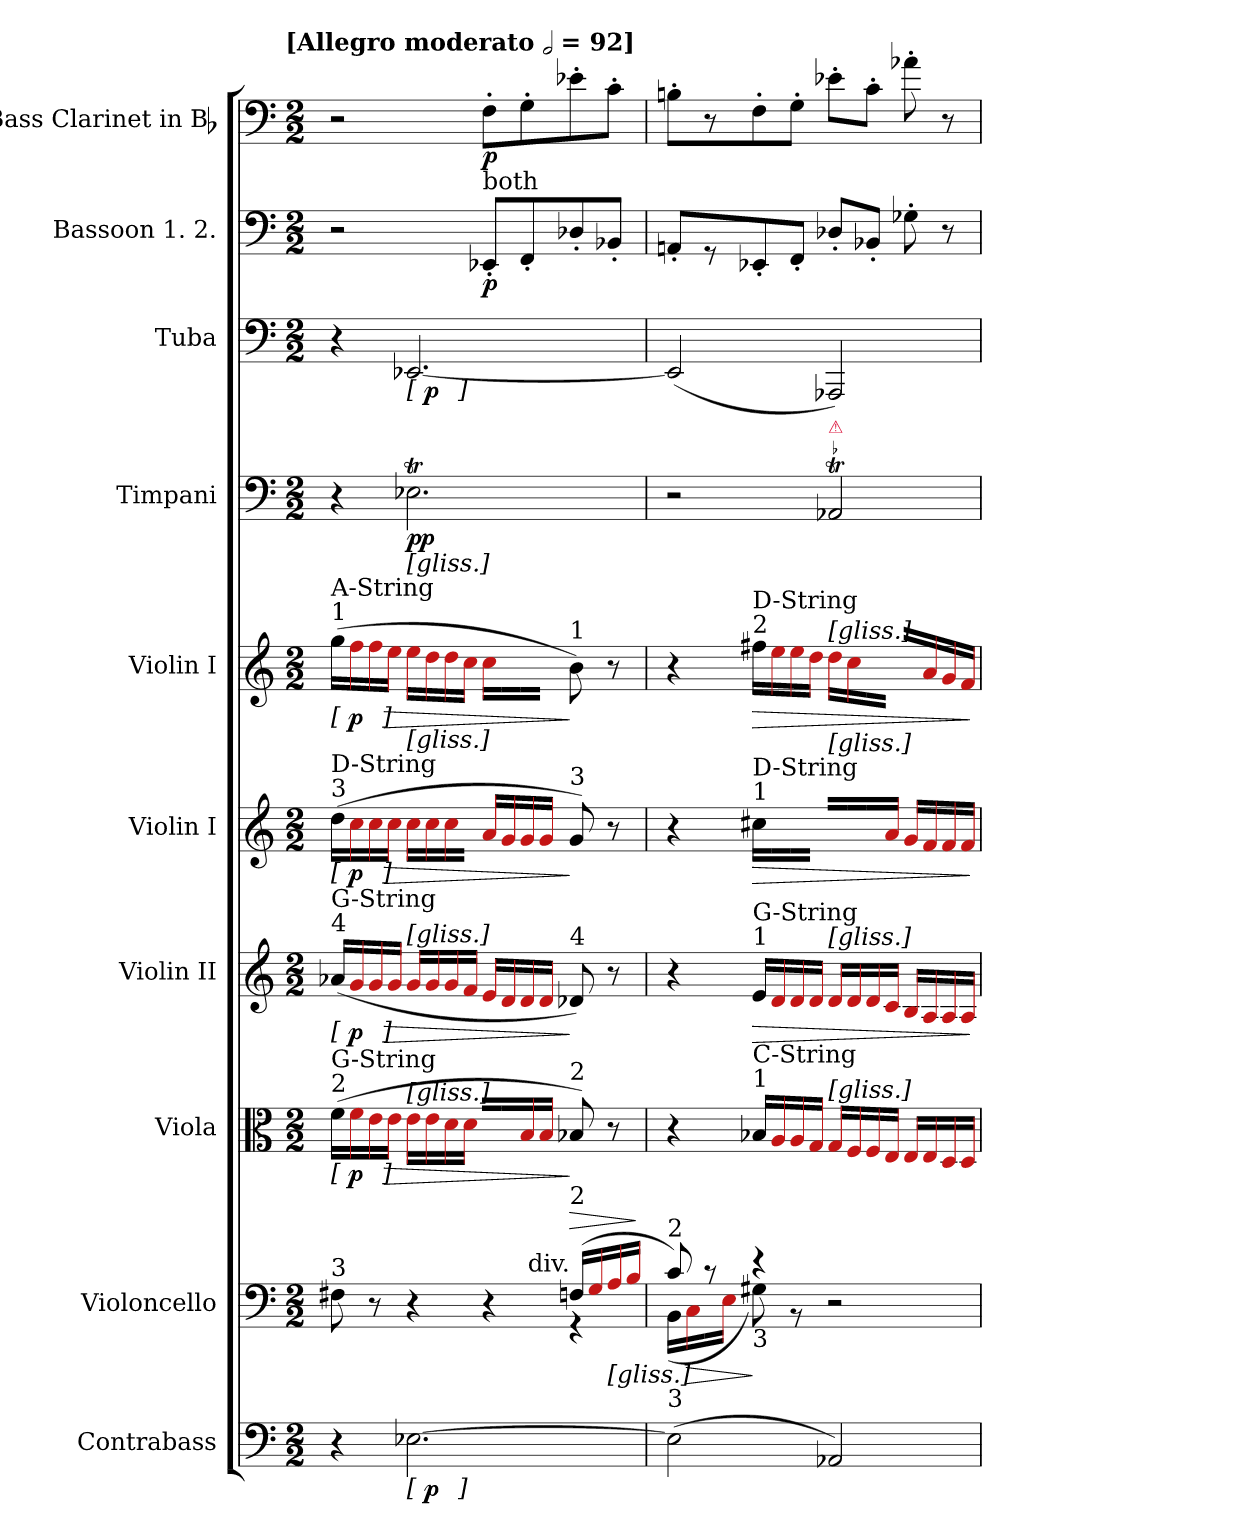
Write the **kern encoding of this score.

**kern	**dynam	**kern	**dynam	**kern	**dynam	**kern	**dynam	**kern	**dynam	**kern	**dynam	**kern	**dynam	**kern	**dynam	**kern	**dynam	**kern	**dynam
*part10	*part10	*part9	*part9	*part8	*part8	*part7	*part7	*part6	*part6	*part5	*part5	*part4	*part4	*part3	*part3	*part2	*part2	*part1	*part1
*staff10	*staff10	*staff9	*staff9	*staff8	*staff8	*staff7	*staff7	*staff6	*staff6	*staff5	*staff5	*staff4	*staff4	*staff3	*staff3	*staff2	*staff2	*staff1	*staff1
*I"Contrabass	*	*I"Violoncello	*	*I"Viola	*	*I"Violin II	*	*I"Violin I	*	*I"Violin I	*	*I"Timpani	*	*I"Tuba	*	*I"Bassoon 1. 2.	*	*I"Bass Clarinet in Bb	*
*I'Cb.	*	*I'Vc.	*	*I'Vla.	*	*I'Vln. II	*	*I'Vln. I	*	*I'Vln. I	*	*I'Timp.	*	*I'Tba.	*	*I'Bsn.	*	*I'B. Cl.	*
*clefF4	*	*clefF4	*	*clefC3	*	*clefG2	*	*clefG2	*	*clefG2	*	*clefF4	*	*clefF4	*	*clefF4	*	*clefF4	*
*ITrd7c12	*	*	*	*	*	*	*	*	*	*	*	*	*	*	*	*	*	*ITrd1c2	*
*k[]	*	*k[]	*	*k[]	*	*k[]	*	*k[]	*	*k[]	*	*k[]	*	*k[]	*	*k[]	*	*k[b-e-]	*
!!LO:TX:omd:t=[Allegro moderato [half] = 92]
*M2/2	*	*M2/2	*	*M2/2	*	*M2/2	*	*M2/2	*	*M2/2	*	*M2/2	*	*M2/2	*	*M2/2	*	*M2/2	*
*MM92	*	*MM92	*	*MM92	*	*MM92	*	*MM92	*	*MM92	*	*MM92	*	*MM92	*	*MM92	*	*MM92	*
=1	=1	=1	=1	=1	=1	=1	=1	=1	=1	=1	=1	=1	=1	=1	=1	=1	=1	=1	=1
*	*	*^	*	*	*	*	*	*	*	*	*	*	*	*	*	*	*	*	*
!	!	!	!	!	!	!	!	!	!	!	!LO:TX:a:t=1	!	!	!	!	!	!	!	!	!
!	!	!	!	!	!	!	!	!	!	!	!LO:TX:a:t=A-String	!	!	!	!	!	!	!	!	!
!	!	!	!	!	!	!	!	!	!LO:TX:a:t=3	!	!	!	!	!	!	!	!	!	!	!
!	!	!	!	!	!	!	!	!	!LO:TX:a:t=D-String	!	!	!	!	!	!	!	!	!	!	!
!	!	!	!	!	!	!	!LO:TX:a:t=4	!	!	!	!	!	!	!	!	!	!	!	!	!
!	!	!	!	!	!	!	!LO:TX:a:t=G-String	!	!	!	!	!	!	!	!	!	!	!	!	!
!	!	!	!	!	!LO:TX:a:t=2	!	!	!	!	!	!	!	!	!	!	!	!	!	!	!
!	!	!	!	!	!LO:TX:a:t=G-String	!	!	!	!	!	!	!	!	!	!	!	!	!	!	!
!	!	!LO:TX:a:t=3	!	!	!	!	!	!	!	!	!	!	!	!	!	!	!	!	!	!
!	!	!	!	!	!	!LO:HP:b	!	!LO:HP:b	!	!LO:HP:b	!	!LO:HP:b	!	!	!	!	!	!	!	!
!	!	!	!	!	!	!LO:DY:n=1:t=[ %s ]	!	!LO:DY:n=1:t=[ %s ]	!	!LO:DY:n=1:t=[ %s ]	!	!LO:DY:n=1:t=[ %s ]	!	!	!	!	!	!	!	!
4r	.	8F#Xi	2ryy	.	(16fLL	> p	(16a-XLL	> p	(16ddLL	> p	(16ggLL	> p	4r	.	4r	.	2r	.	2r	.
.	.	.	.	.	16Ree	.	16Rg	.	16Rcc	.	16Rff	.	.	.	.	.	.	.	.	.
.	.	8r	.	.	16Rdd	.	16Rg	.	16Rcc	.	16Rff	.	.	.	.	.	.	.	.	.
.	.	.	.	.	16RddJJ	.	16RgJJ	.	16RccJJ	.	16ReeJJ	.	.	.	.	.	.	.	.	.
!	!	!	!	!	!	!	!	!	!	!	!LO:TX:a:t=[gliss.]	!	!	!	!	!	!	!	!	!
!	!	!	!	!	!	!	!	!	!LO:TX:a:t=[gliss.]	!	!	!	!	!	!	!	!	!	!	!
!	!	!	!	!	!	!	!LO:TX:a:t=[gliss.]	!	!	!	!	!	!	!	!	!	!	!	!	!
!	!	!	!	!	!LO:TX:a:t=[gliss.]	!	!	!	!	!	!	!	!	!	!	!	!	!	!	!
!	!LO:DY:t=[ %s ]	!	!	!	!	!	!	!	!	!	!	!	!	!	!	!LO:DY:t=[ %s ]	!	!	!	!
[2.EE-X	p	4r	.	.	16RddLL	.	16RgLL	.	16RccLL	.	16ReeLL	.	2.E-XT	pp	[2.EE-X	p	.	.	.	.
.	.	.	.	.	16Rdd	.	16Rg	.	16Rcc	.	16Rdd	.	.	.	.	.	.	.	.	.
.	.	.	.	.	16Rcc	.	16Rg	.	16Rcc	.	16Rdd	.	.	.	.	.	.	.	.	.
.	.	.	.	.	16RccJJ	.	16RfJJ	.	16RJJ	.	16RccJJ	.	.	.	.	.	.	.	.	.
!	!	!	!	!	!	!	!	!	!	!	!	!	!	!	!	!	!LO:TX:a:t=both	!	!	!
.	.	4r	4ryy	.	16RLL	.	16ReLL	.	16RaLL	.	16RccLL	.	.	.	.	.	8EE-X'L	p	8E-'L	p
.	.	.	.	.	16R	.	16Rd	.	16Rg	.	16R	.	.	.	.	.	.	.	.	.
.	.	.	.	.	16Ra	.	16Rd	.	16Rg	.	16R	.	.	.	.	.	8FF'	.	8F'	.
.	.	.	.	.	16RaJJ	.	16RdJJ	.	16RgJJ	.	16RJJ	.	.	.	.	.	.	.	.	.
!	!	!	!	!	!	!	!	!	!	!	!LO:TX:a:t=1	!	!	!	!	!	!	!	!	!
!	!	!	!	!	!	!	!	!	!LO:TX:a:t=3	!	!	!	!	!	!	!	!	!	!	!
!	!	!	!	!	!	!	!LO:TX:a:t=4	!	!	!	!	!	!	!	!	!	!	!	!	!
!	!	!	!	!	!LO:TX:a:t=2	!	!	!	!	!	!	!	!	!	!	!	!	!	!	!
!	!	!LO:TX:a:rj:t=div.	!	!	!	!	!	!	!	!	!	!	!	!	!	!	!	!	!	!
!	!	!LO:TX:a:t=2	!	!	!	!	!	!	!	!	!	!	!	!	!	!	!	!	!	!
!	!	!	!	!LO:HP:a	!	!	!	!	!	!	!	!	!	!	!	!	!	!	!	!
.	.	(16FnLL	4r	>	8B-X)	]	8d-X)	]	8g)	]	8b)	]	.	.	.	.	8D-X'	.	8d-X'	.
.	.	16Ree	.	.	.	.	.	.	.	.	.	.	.	.	.	.	.	.	.	.
!	!	!LO:TX:b:t=[gliss.]	!	!	!	!	!	!	!	!	!	!	!	!	!	!	!	!	!	!
.	.	16Rff	.	.	8r	.	8r	.	8r	.	8r	.	.	.	.	.	8BB-X'J	.	8B-'J	.
.	.	16RggJJ	.	.	.	.	.	.	.	.	.	.	.	.	.	.	.	.	.	.
*	*	*v	*v	*	*	*	*	*	*	*	*	*	*	*	*	*	*	*	*	*
.	.	.	]	.	.	.	.	.	.	.	.	.	.	.	.	.	.	.	.
=2	=2	=2	=2	=2	=2	=2	=2	=2	=2	=2	=2	=2	=2	=2	=2	=2	=2	=2	=2
*	*	*^	*	*	*	*	*	*	*	*	*	*	*	*	*	*	*	*	*
!	!	!LO:TX:a:t=2	!	!	!	!	!	!	!	!	!	!	!	!	!	!	!	!	!	!
!	!	!LO:TX:b:t=3	!	!	!	!	!	!	!	!	!	!	!	!	!	!	!	!	!	!
(2EE-]	.	8c)	(16BBLL	.	4r	.	4r	.	4r	.	4r	.	2r	.	(2EE-]	.	8AAn'L	.	8An'L	.
!	!	!	!	!LO:HP:b	!	!	!	!	!	!	!	!	!	!	!	!	!	!	!	!
.	.	.	16Ra	>	.	.	.	.	.	.	.	.	.	.	.	.	.	.	.	.
.	.	8rc	16R	.	.	.	.	.	.	.	.	.	.	.	.	.	8r	.	8r	.
.	.	.	16RccJJ	.	.	.	.	.	.	.	.	.	.	.	.	.	.	.	.	.
!	!	!	!	!	!	!	!	!	!	!	!LO:TX:a:t=2	!	!	!	!	!	!	!	!	!
!	!	!	!	!	!	!	!	!	!	!	!LO:TX:a:t=D-String	!	!	!	!	!	!	!	!	!
!	!	!	!	!	!	!	!	!	!LO:TX:a:t=1	!	!	!	!	!	!	!	!	!	!	!
!	!	!	!	!	!	!	!	!	!LO:TX:a:t=D-String	!	!	!	!	!	!	!	!	!	!	!
!	!	!	!	!	!	!	!LO:TX:a:t=1	!	!	!	!	!	!	!	!	!	!	!	!	!
!	!	!	!	!	!	!	!LO:TX:a:t=G-String	!	!	!	!	!	!	!	!	!	!	!	!	!
!	!	!	!	!	!LO:TX:a:t=1	!	!	!	!	!	!	!	!	!	!	!	!	!	!	!
!	!	!	!	!	!LO:TX:a:t=C-String	!	!	!	!	!	!	!	!	!	!	!	!	!	!	!
!	!	!LO:TX:b:t=3	!	!	!	!	!	!	!	!	!	!	!	!	!	!	!	!	!	!
!	!	!	!	!	!	!	!	!LO:HP:b	!	!LO:HP:b	!	!LO:HP:b	!	!	!	!	!	!	!	!
.	.	4r	8G#X)	]	16B-XLL	.	16eLL	>	16cc#XLL	>	16ff#XLL	>	.	.	.	.	8EE-X'	.	8E-'	.
.	.	.	.	.	16Rg	.	16Rd	.	16R	.	16Ree	.	.	.	.	.	.	.	.	.
.	.	.	8r	.	16Rg	.	16Rd	.	16R	.	16Ree	.	.	.	.	.	8FF'J	.	8F'J	.
.	.	.	.	.	16RfJJ	.	16RdJJ	.	16RJJ	.	16RddJJ	.	.	.	.	.	.	.	.	.
!	!	!	!	!	!	!	!	!	!	!	!	!	!LO:TX:a:color=crimson:t=⚠	!	!	!	!	!	!	!
!	!	!	!	!	!	!	!	!	!	!	!LO:TX:a:t=[gliss.]	!	!	!	!	!	!	!	!	!
!	!	!	!	!	!	!	!	!	!LO:TX:a:t=[gliss.]	!	!	!	!	!	!	!	!	!	!	!
!	!	!	!	!	!	!	!LO:TX:a:t=[gliss.]	!	!	!	!	!	!	!	!	!	!	!	!	!
!	!	!	!	!	!LO:TX:a:t=[gliss.]	!	!	!	!	!	!	!	!	!	!	!	!	!	!	!
2AAA-X)	.	2ryy	2r	.	16RfLL	.	16RdLL	.	16RLL	.	16RddLL	.	2AA-XT	.	2AAA-X)	.	8D-X'L	.	8d-X'L	.
.	.	.	.	.	16Re	.	16Rd	.	16R	.	16Rcc	.	.	.	.	.	.	.	.	.
.	.	.	.	.	16Re	.	16Rd	.	16R	.	16R	.	.	.	.	.	8BB-X'J	.	8B-'J	.
.	.	.	.	.	16RdJJ	.	16RcJJ	.	16RaJJ	.	16RJJ	.	.	.	.	.	.	.	.	.
.	.	.	.	.	16RdLL	.	16RBLL	.	16RgLL	.	16R/LL	.	.	.	.	.	8G-X'	.	8g-X'	.
.	.	.	.	.	16Rd	.	16RA	.	16Rf	.	16Ra	.	.	.	.	.	.	.	.	.
.	.	.	.	.	16Rc	.	16RA	.	16Rf	.	16Rg	.	.	.	.	.	8r	.	8r	.
.	.	.	.	.	16RcJJ	.	16RAJJ	.	16RfJJ	.	16RfJJ	.	.	.	.	.	.	.	.	.
*	*	*v	*v	*	*	*	*	*	*	*	*	*	*	*	*	*	*	*	*	*
.	.	.	.	.	.	.	]	.	]	.	]	.	.	.	.	.	.	.	.
=	=	=	=	=	=	=	=	=	=	=	=	=	=	=	=	=	=	=	=
*-	*-	*-	*-	*-	*-	*-	*-	*-	*-	*-	*-	*-	*-	*-	*-	*-	*-	*-	*-
